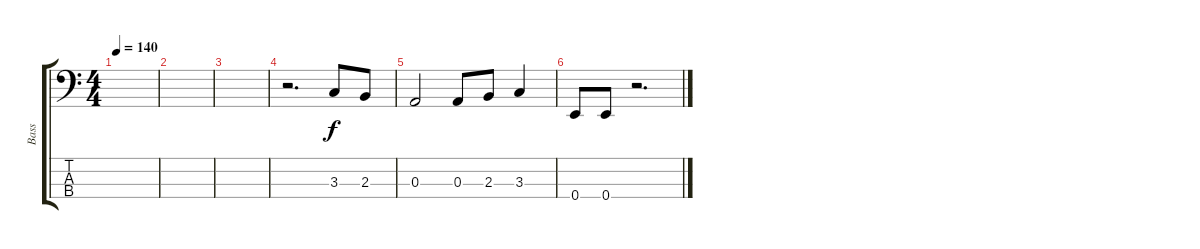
\track ("Bass" "Bass") {instrument electricbassfinger}
\staff {score tabs}
\tuning (G2 D2 A1 E1) {hide}
\ts (4 4)
\tempo 140
\clef f4
\ks c
|
|
|
r.2{d} 3.3.8 2.3.8 |
0.3.2 0.3.8 2.3.8 3.3.4 |
0.4.8 0.4.8 r.2{d}
